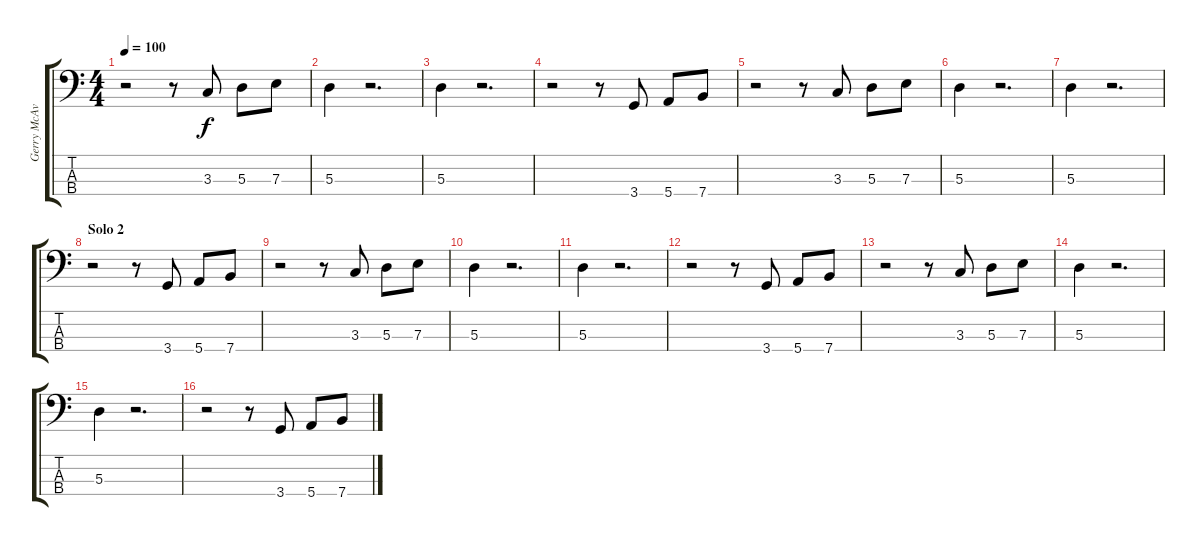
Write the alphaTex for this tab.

\track ("Gerry McAvoy" "Gerry McAv") {instrument electricbassfinger}
\staff {score tabs}
\tuning (G2 D2 A1 E1) {hide}
\ts (4 4)
\tempo 100
\clef f4
\ks c
r.2{dy f} r.8 3.3.8 5.3.8 7.3.8 |
5.3.4 r.2{d} |
5.3.4 r.2{d} |
r.2 r.8 3.4.8 5.4.8 7.4.8 |
r.2 r.8 3.3.8 5.3.8 7.3.8 |
5.3.4 r.2{d} |
5.3.4 r.2{d} |
\section ("" "Solo 2")
r.2 r.8 3.4.8 5.4.8 7.4.8 |
r.2 r.8 3.3.8 5.3.8 7.3.8 |
5.3.4 r.2{d} |
5.3.4 r.2{d} |
r.2 r.8 3.4.8 5.4.8 7.4.8 |
r.2 r.8 3.3.8 5.3.8 7.3.8 |
5.3.4 r.2{d} |
5.3.4 r.2{d} |
r.2 r.8 3.4.8 5.4.8 7.4.8
